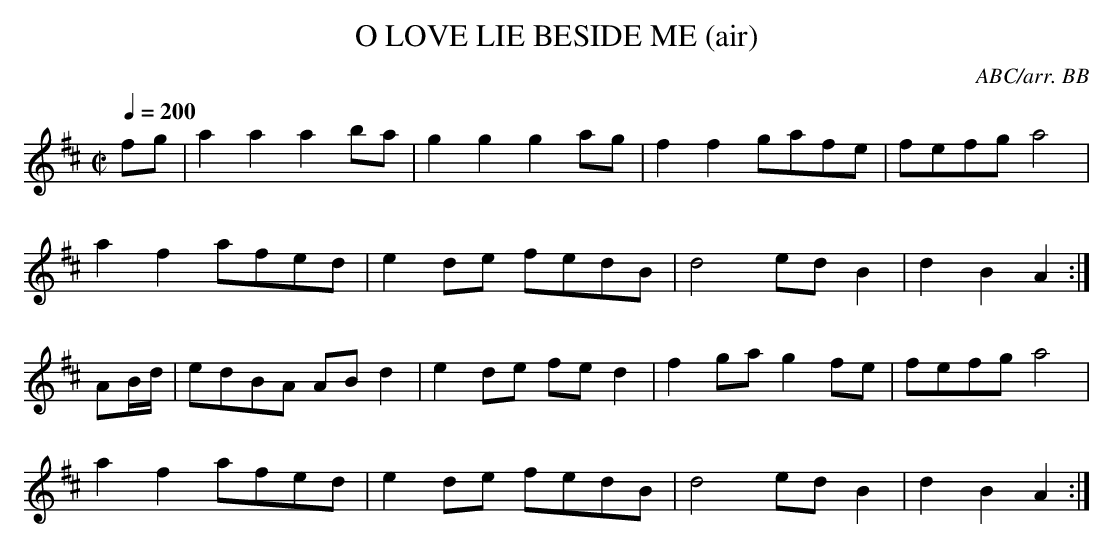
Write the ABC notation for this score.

X:1
T:O LOVE LIE BESIDE ME (air)
C:ABC/arr. BB
M:C|
Q:1/4=200
L:1/8
K:D
fg|a2a2 a2ba|g2g2 g2ag|f2f2 gafe|fefg a4|
a2f2 afed|e2de fedB|d4 edB2|d2B2 A2 :|
AB/d/|edBA ABd2|e2de fed2|f2ga g2fe|fefg a4|
a2f2 afed|e2de fedB|d4 edB2|d2B2 A2 :|
